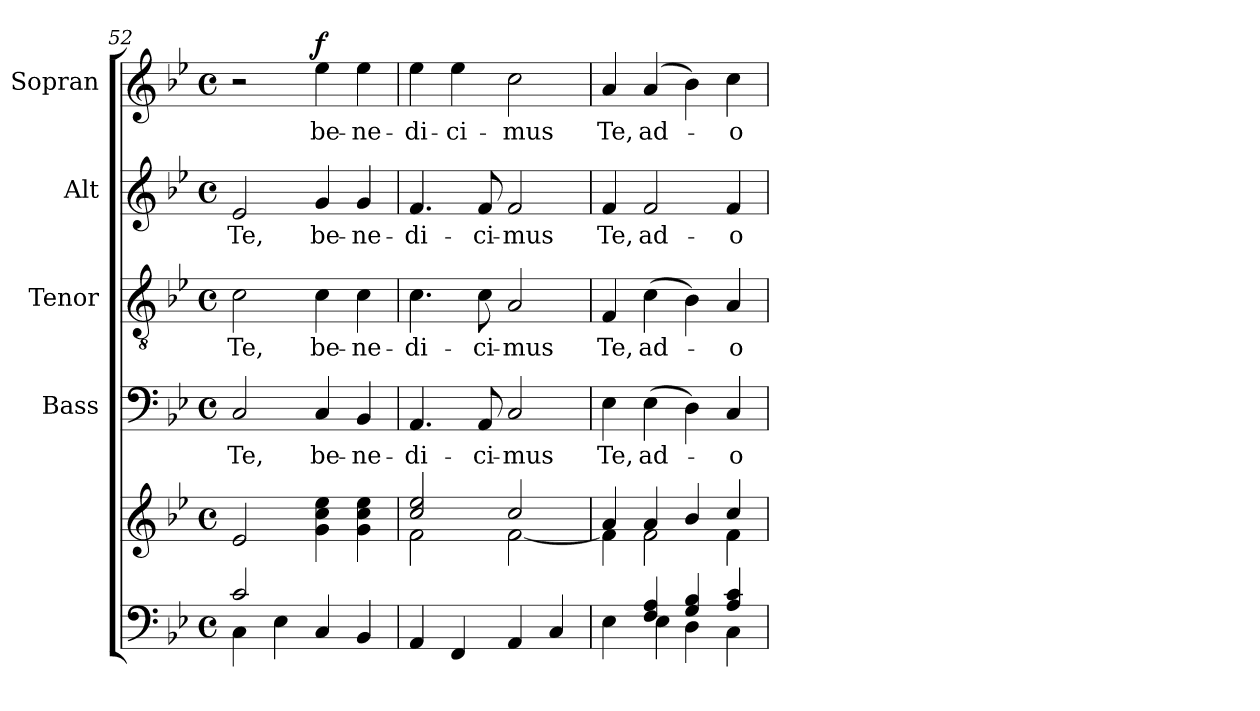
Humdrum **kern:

**kern	**kern	**kern	**text	**kern	**text	**kern	**text	**kern	**text	**dynam
*part5	*part5	*part4	*part4	*part3	*part3	*part2	*part2	*part1	*part1	*part1
*staff6	*staff5	*staff4	*staff4	*staff3	*staff3	*staff2	*staff2	*staff1	*staff1	*staff1
*	*	*I"Bass	*	*I"Tenor	*	*I"Alt	*	*I"Sopran	*	*
*	*	*I'B.	*	*I'T.	*	*I'A.	*	*I'S.	*	*
*clefF4	*clefG2	*clefF4	*	*clefGv2	*	*clefG2	*	*clefG2	*	*
*k[b-e-]	*k[b-e-]	*k[b-e-]	*	*k[b-e-]	*	*k[b-e-]	*	*k[b-e-]	*	*
*B-:	*B-:	*B-:	*	*B-:	*	*B-:	*	*B-:	*	*
*M4/4	*M4/4	*M4/4	*	*M4/4	*	*M4/4	*	*M4/4	*	*
*met(c)	*met(c)	*met(c)	*	*met(c)	*	*met(c)	*	*met(c)	*	*
=52	=52	=52	=52	=52	=52	=52	=52	=52	=52	=52
*^	*	*	*	*	*	*	*	*	*	*
!	!	!	!	!LO:LY:b	!	!LO:LY:b	!	!LO:LY:b	!	!	!
2c/	4C\	2e-/	2C/	Te,	2c\	Te,	2e-/	Te,	2r	.	.
.	4E-\	.	.	.	.	.	.	.	.	.	.
!	!	!	!	!LO:LY:b	!	!LO:LY:b	!	!LO:LY:b	!	!LO:LY:b	!LO:DY:a
2ryy	4C/	4g\ 4cc\ 4ee-\	4C/	be-	4c\	be-	4g/	be-	4ee-\	be-	f
!	!	!	!	!LO:LY:b	!	!LO:LY:b	!	!LO:LY:b	!	!LO:LY:b	!
.	4BB-/	4g\ 4cc\ 4ee-\	4BB-/	-ne-	4c\	-ne-	4g/	-ne-	4ee-\	-ne-	.
=53	=53	=53	=53	=53	=53	=53	=53	=53	=53	=53	=53
*	*	*^	*	*	*	*	*	*	*	*	*
!	!	!	!	!	!LO:LY:b	!	!LO:LY:b	!	!LO:LY:b	!	!LO:LY:b	!
*v	*v	*	*	*	*	*	*	*	*	*	*	*
4AA/	2cc/ 2ee-/	2f\	4.AA/	-di-	4.c\	-di-	4.f/	-di-	4ee-\	-di-	.
!	!	!	!	!	!	!	!	!	!	!LO:LY:b	!
4FF/	.	.	.	.	.	.	.	.	4ee-\	-ci-	.
!	!	!	!	!LO:LY:b	!	!LO:LY:b	!	!LO:LY:b	!	!	!
.	.	.	8AA/	-ci-	8c\	-ci-	8f/	-ci-	.	.	.
!	!	!	!	!LO:LY:b	!	!LO:LY:b	!	!LO:LY:b	!	!LO:LY:b	!
4AA/	2cc/	[<2f\	2C/	-mus	2A/	-mus	2f/	-mus	2cc\	-mus	.
4C/	.	.	.	.	.	.	.	.	.	.	.
=54	=54	=54	=54	=54	=54	=54	=54	=54	=54	=54	=54
*^	*	*	*	*	*	*	*	*	*	*	*
!	!	!	!	!	!LO:LY:b	!	!LO:LY:b	!	!LO:LY:b	!	!LO:LY:b	!
4ryy	4E-\	4a/	4f\]	4E-\	Te,	4F/	Te,	4f/	Te,	4a/	Te,	.
!	!	!	!	!	!LO:LY:b	!	!LO:LY:b	!	!LO:LY:b	!	!LO:LY:b	!
4F/ 4A/	4E-\	4a/	2f\	(>4E-\	ad-	(>4c\	ad-	2f/	ad-	(4a/	ad-	.
4G/ 4B-/	4D\	4b-/	.	4D\)	.	4B-\)	.	.	.	4b-\)	.	.
!	!	!	!	!	!LO:LY:b	!	!LO:LY:b	!	!LO:LY:b	!	!LO:LY:b	!
4A/ 4c/	4C\	4cc/	4f\	4C/	-o-	4A/	-o-	4f/	-o-	4cc\	-o-	.
*v	*v	*	*	*	*	*	*	*	*	*	*	*
*	*v	*v	*	*	*	*	*	*	*	*	*
=	=	=	=	=	=	=	=	=	=	=
*-	*-	*-	*-	*-	*-	*-	*-	*-	*-	*-
